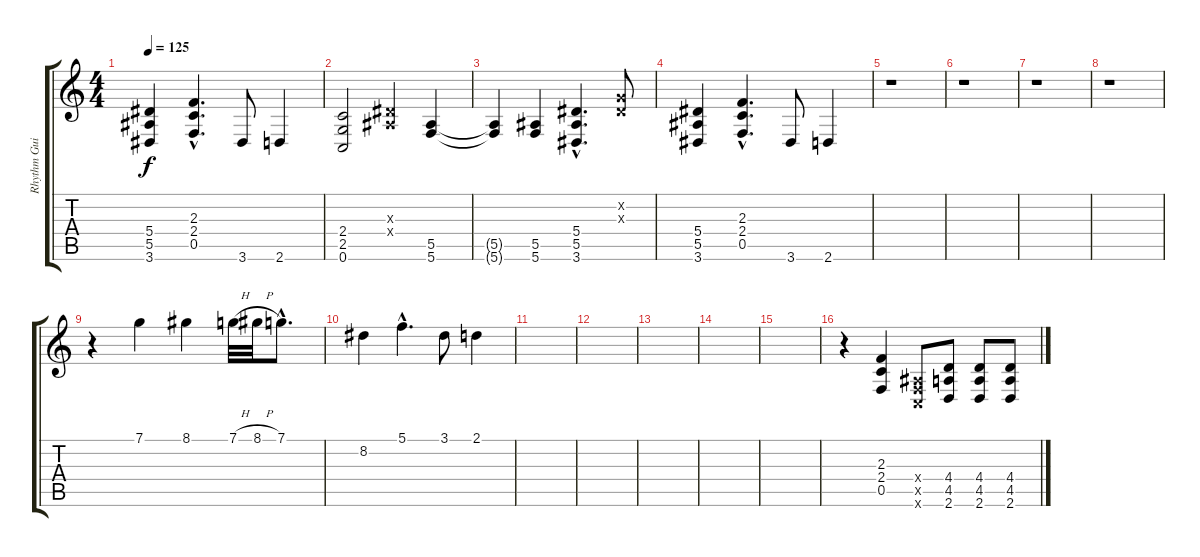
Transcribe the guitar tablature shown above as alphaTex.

\track ("Rhythm Guitar" "Rhythm Gui") {instrument distortionguitar}
\staff {score tabs}
\tuning (C4 G3 Eb3 Bb2 F2 C2) {hide}
\ts (4 4)
\tempo 125
\clef g2
\ks c
(5.4 5.5 3.6).4{dy f} (2.3{hac} 2.4{hac} 0.5{hac}).4{d} 3.6.8 2.6.4 |
(2.4 2.5 0.6).2 (0.3{x} 0.4{x}).4 (5.5 5.6).4 |
(5.5{t} 5.6{t}).4 (5.5 5.6).4 (5.4{hac} 5.5{hac} 3.6{hac}).4{d} (0.2{x} 0.3{x}).8 |
(5.4 5.5 3.6).4 (2.3{hac} 2.4{hac} 0.5{hac}).4{d} 3.6.8 2.6.4 |
r.1 |
r.1 |
r.1 |
r.1 |
r.4 7.1.4 8.1.4 7.1{h}.32 8.1{h}.32 7.1{hac}.8{d} |
8.2.4 5.1{hac}.4{d} 3.1.8 2.1.4 |
|
|
|
|
|
r.4 (2.3 2.4 0.5).4 (0.4{x} 0.5{x} 0.6{x}).8 (4.4 4.5 2.6).8 (4.4 4.5 2.6).8 (4.4 4.5 2.6).8
